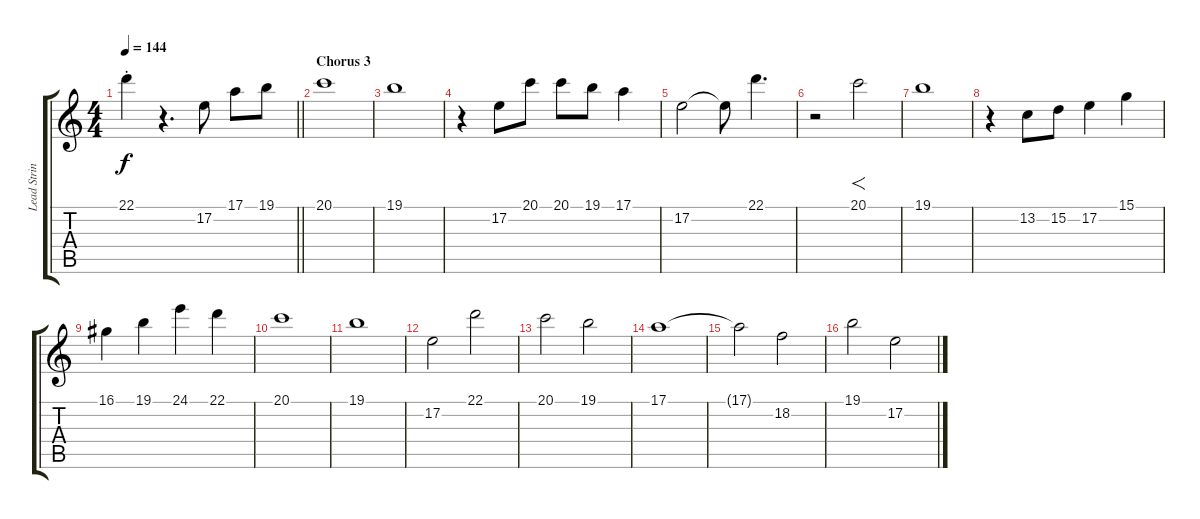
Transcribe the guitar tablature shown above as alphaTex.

\track ("Lead String" "Lead Strin") {instrument stringensemble1}
\staff {score tabs}
\tuning (E4 B3 G3 D3 A2 E2) {hide}
\ts (4 4)
\tempo 144
\clef g2
\barLineRight lightlight
\ks c
22.1{st}.4{dy f} r.4{d} 17.2.8 17.1.8 19.1.8 |
\section ("" "Chorus 3")
20.1.1 |
19.1.1 |
r.4 17.2.8 20.1.8 20.1.8 19.1.8 17.1.4 |
17.2.2 17.2{t}.8 22.1.4{d} |
r.2 20.1.2{f} |
19.1.1 |
r.4 13.2.8 15.2.8 17.2.4 15.1.4 |
16.1.4 19.1.4 24.1.4 22.1.4 |
20.1.1 |
19.1.1 |
17.2.2 22.1.2 |
20.1.2 19.1.2 |
17.1.1 |
17.1{t}.2 18.2.2 |
19.1.2 17.2.2
